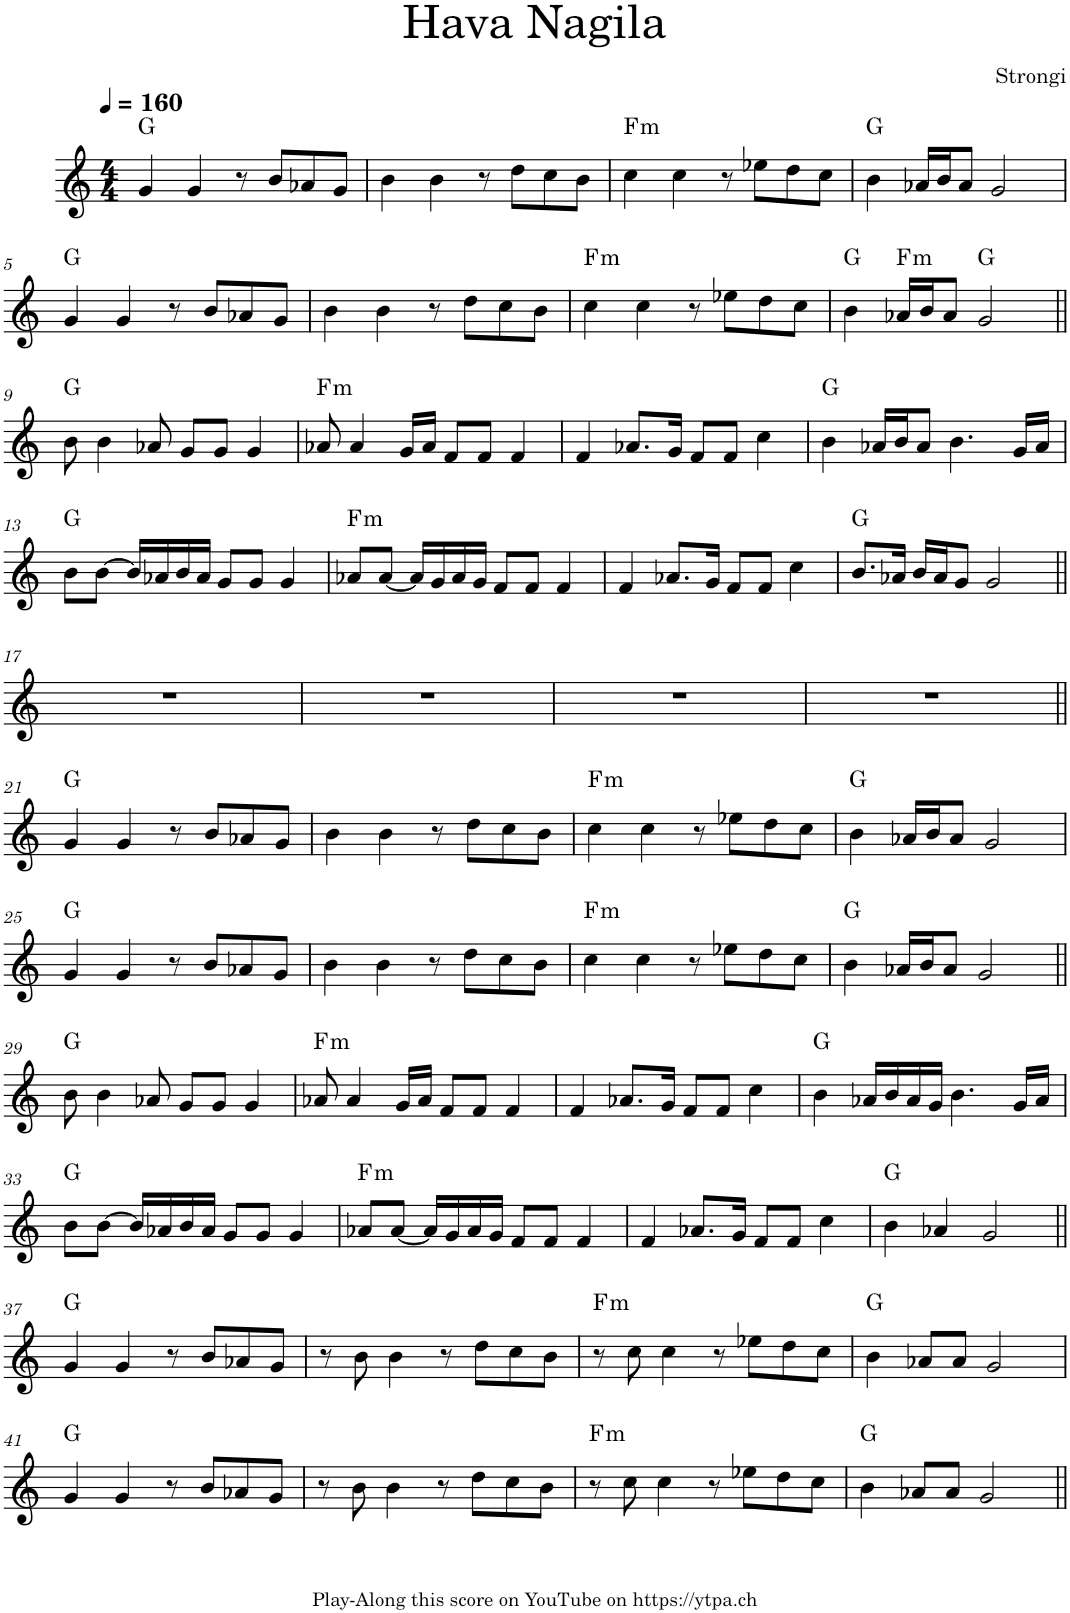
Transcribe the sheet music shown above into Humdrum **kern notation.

**kern	**harte
*part1	*part1
*staff1	*
*I"Piano	*
*I'Pno.	*
*clefG2	*
*k[]	*
*M4/4	*
*MM160	*
=1	=1
4g/	G:maj
4g/	.
8r	.
8b/L	.
8a-X/	.
8g/J	.
=2	=2
4b\	.
4b\	.
8r	.
8dd\L	.
8cc\	.
8b\J	.
=3	=3
!	!LO:H:kt=m
4cc\	F:min
4cc\	.
8r	.
8ee-X\L	.
8dd\	.
8cc\J	.
=4	=4
4b\	G:maj
16a-X/LL	.
16b/J	.
8a-/J	.
2g/	.
!!LO:LB:g=z
=5	=5
4g/	G:maj
4g/	.
8r	.
8b/L	.
8a-X/	.
8g/J	.
=6	=6
4b\	.
4b\	.
8r	.
8dd\L	.
8cc\	.
8b\J	.
=7	=7
!	!LO:H:kt=m
4cc\	F:min
4cc\	.
8r	.
8ee-X\L	.
8dd\	.
8cc\J	.
=8	=8
4b\	G:maj
!	!LO:H:kt=m
16a-X/LL	F:min
16b/J	.
8a-/J	.
2g/	G:maj
!!LO:LB:g=z
=9||	=9||
8b\	G:maj
4b\	.
8a-X/	.
8g/L	.
8g/J	.
4g/	.
=10	=10
!	!LO:H:kt=m
8a-X/	F:min
4a-/	.
16g/LL	.
16a-/JJ	.
8f/L	.
8f/J	.
4f/	.
=11	=11
4f/	.
8.a-X/L	.
16g/Jk	.
8f/L	.
8f/J	.
4cc\	.
=12	=12
4b\	G:maj
16a-X/LL	.
16b/J	.
8a-/J	.
4.b\	.
16g/LL	.
16a-/JJ	.
!!LO:LB:g=z
=13	=13
8b\L	G:maj
[8b\J	.
16b/LL]	.
16a-X/	.
16b/	.
16a-/JJ	.
8g/L	.
8g/J	.
4g/	.
=14	=14
!	!LO:H:kt=m
8a-X/L	F:min
[8a-/J	.
16a-/LL]	.
16g/	.
16a-/	.
16g/JJ	.
8f/L	.
8f/J	.
4f/	.
=15	=15
4f/	.
8.a-X/L	.
16g/Jk	.
8f/L	.
8f/J	.
4cc\	.
=16	=16
8.b/L	G:maj
16a-X/Jk	.
16b/LL	.
16a-/J	.
8g/J	.
2g/	.
!!LO:LB:g=z
=17||	=17||
1r	.
=18	=18
1r	.
=19	=19
1r	.
=20	=20
1r	.
!!LO:LB:g=z
=21||	=21||
4g/	G:maj
4g/	.
8r	.
8b/L	.
8a-X/	.
8g/J	.
=22	=22
4b\	.
4b\	.
8r	.
8dd\L	.
8cc\	.
8b\J	.
=23	=23
!	!LO:H:kt=m
4cc\	F:min
4cc\	.
8r	.
8ee-X\L	.
8dd\	.
8cc\J	.
=24	=24
4b\	G:maj
16a-X/LL	.
16b/J	.
8a-/J	.
2g/	.
!!LO:LB:g=z
=25	=25
4g/	G:maj
4g/	.
8r	.
8b/L	.
8a-X/	.
8g/J	.
=26	=26
4b\	.
4b\	.
8r	.
8dd\L	.
8cc\	.
8b\J	.
=27	=27
!	!LO:H:kt=m
4cc\	F:min
4cc\	.
8r	.
8ee-X\L	.
8dd\	.
8cc\J	.
=28	=28
4b\	G:maj
16a-X/LL	.
16b/J	.
8a-/J	.
2g/	.
!!LO:LB:g=z
=29||	=29||
8b\	G:maj
4b\	.
8a-X/	.
8g/L	.
8g/J	.
4g/	.
=30	=30
!	!LO:H:kt=m
8a-X/	F:min
4a-/	.
16g/LL	.
16a-/JJ	.
8f/L	.
8f/J	.
4f/	.
=31	=31
4f/	.
8.a-X/L	.
16g/Jk	.
8f/L	.
8f/J	.
4cc\	.
=32	=32
4b\	G:maj
16a-X/LL	.
16b/	.
16a-/	.
16g/JJ	.
4.b\	.
16g/LL	.
16a-/JJ	.
!!LO:LB:g=z
=33	=33
8b\L	G:maj
[8b\J	.
16b/LL]	.
16a-X/	.
16b/	.
16a-/JJ	.
8g/L	.
8g/J	.
4g/	.
=34	=34
!	!LO:H:kt=m
8a-X/L	F:min
[8a-/J	.
16a-/LL]	.
16g/	.
16a-/	.
16g/JJ	.
8f/L	.
8f/J	.
4f/	.
=35	=35
4f/	.
8.a-X/L	.
16g/Jk	.
8f/L	.
8f/J	.
4cc\	.
=36	=36
4b\	G:maj
4a-X/	.
2g/	.
!!LO:LB:g=z
=37||	=37||
4g/	G:maj
4g/	.
8r	.
8b/L	.
8a-X/	.
8g/J	.
=38	=38
8r	.
8b\	.
4b\	.
8r	.
8dd\L	.
8cc\	.
8b\J	.
=39	=39
!	!LO:H:kt=m
8r	F:min
8cc\	.
4cc\	.
8r	.
8ee-X\L	.
8dd\	.
8cc\J	.
=40	=40
4b\	G:maj
8a-X/L	.
8a-/J	.
2g/	.
!!LO:LB:g=z
=41	=41
4g/	G:maj
4g/	.
8r	.
8b/L	.
8a-X/	.
8g/J	.
=42	=42
8r	.
8b\	.
4b\	.
8r	.
8dd\L	.
8cc\	.
8b\J	.
=43	=43
!	!LO:H:kt=m
8r	F:min
8cc\	.
4cc\	.
8r	.
8ee-X\L	.
8dd\	.
8cc\J	.
=44	=44
4b\	G:maj
8a-X/L	.
8a-/J	.
2g/	.
=||	=||
*-	*-
